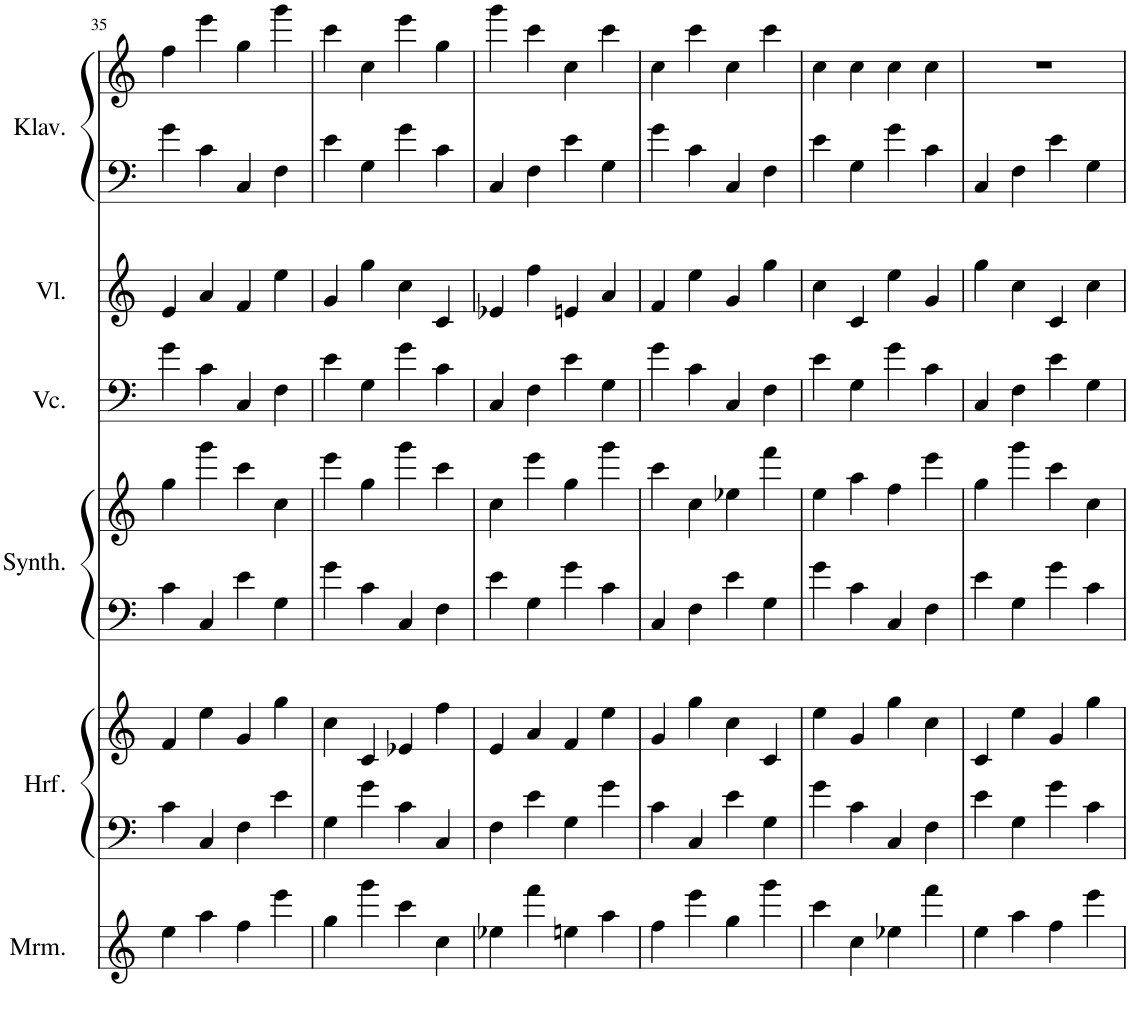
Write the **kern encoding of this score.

**kern	**kern	**kern	**kern	**kern	**kern	**kern	**kern	**kern
*part6	*part5	*part5	*part4	*part4	*part3	*part2	*part1	*part1
*staff9	*staff8	*staff7	*staff6	*staff5	*staff4	*staff3	*staff2	*staff1
*I"Marimba	*I"Harfe	*	*I"Fantasia Synthesizer	*	*I"Violoncello	*I"Violine	*I"Klavier	*
*I'Mrm.	*I'Hrf.	*	*I'Synth.	*	*I'Vc.	*I'Vl.	*I'Klav.	*
!!LO:PB:g=z
*clefG2	*clefF4	*clefG2	*clefF4	*clefG2	*clefF4	*clefG2	*clefF4	*clefG2
*k[]	*k[]	*k[]	*k[]	*k[]	*k[]	*k[]	*k[]	*k[]
*M4/4	*M4/4	*M4/4	*M4/4	*M4/4	*M4/4	*M4/4	*M4/4	*M4/4
=35	=35	=35	=35	=35	=35	=35	=35	=35
4ee\	4c\	4f/	4c\	4gg\	4g\	4e/	4g\	4ff\
4aa\	4C/	4ee\	4C/	4ggg\	4c\	4a/	4c\	4eee\
4ff\	4F\	4g/	4e\	4ccc\	4C/	4f/	4C/	4gg\
4eee\	4e\	4gg\	4G\	4cc\	4F\	4ee\	4F\	4ggg\
=36	=36	=36	=36	=36	=36	=36	=36	=36
4gg\	4G\	4cc\	4g\	4eee\	4e\	4g/	4e\	4ccc\
4ggg\	4g\	4c/	4c\	4gg\	4G\	4gg\	4G\	4cc\
4ccc\	4c\	4e-X/	4C/	4ggg\	4g\	4cc\	4g\	4eee\
4cc\	4C/	4ff\	4F\	4ccc\	4c\	4c/	4c\	4gg\
=37	=37	=37	=37	=37	=37	=37	=37	=37
4ee-X\	4F\	4e/	4e\	4cc\	4C/	4e-X/	4C/	4ggg\
4fff\	4e\	4a/	4G\	4eee\	4F\	4ff\	4F\	4ccc\
4een\	4G\	4f/	4g\	4gg\	4e\	4en/	4e\	4cc\
4aa\	4g\	4ee\	4c\	4ggg\	4G\	4a/	4G\	4ccc\
=38	=38	=38	=38	=38	=38	=38	=38	=38
4ff\	4c\	4g/	4C/	4ccc\	4g\	4f/	4g\	4cc\
4eee\	4C/	4gg\	4F\	4cc\	4c\	4ee\	4c\	4ccc\
4gg\	4e\	4cc\	4e\	4ee-X\	4C/	4g/	4C/	4cc\
4ggg\	4G\	4c/	4G\	4fff\	4F\	4gg\	4F\	4ccc\
=39	=39	=39	=39	=39	=39	=39	=39	=39
4ccc\	4g\	4ee\	4g\	4ee\	4e\	4cc\	4e\	4cc\
4cc\	4c\	4g/	4c\	4aa\	4G\	4c/	4G\	4cc\
4ee-X\	4C/	4gg\	4C/	4ff\	4g\	4ee\	4g\	4cc\
4fff\	4F\	4cc\	4F\	4eee\	4c\	4g/	4c\	4cc\
=40	=40	=40	=40	=40	=40	=40	=40	=40
4ee\	4e\	4c/	4e\	4gg\	4C/	4gg\	4C/	1r
4aa\	4G\	4ee\	4G\	4ggg\	4F\	4cc\	4F\	.
4ff\	4g\	4g/	4g\	4ccc\	4e\	4c/	4e\	.
4eee\	4c\	4gg\	4c\	4cc\	4G\	4cc\	4G\	.
=	=	=	=	=	=	=	=	=
*-	*-	*-	*-	*-	*-	*-	*-	*-
